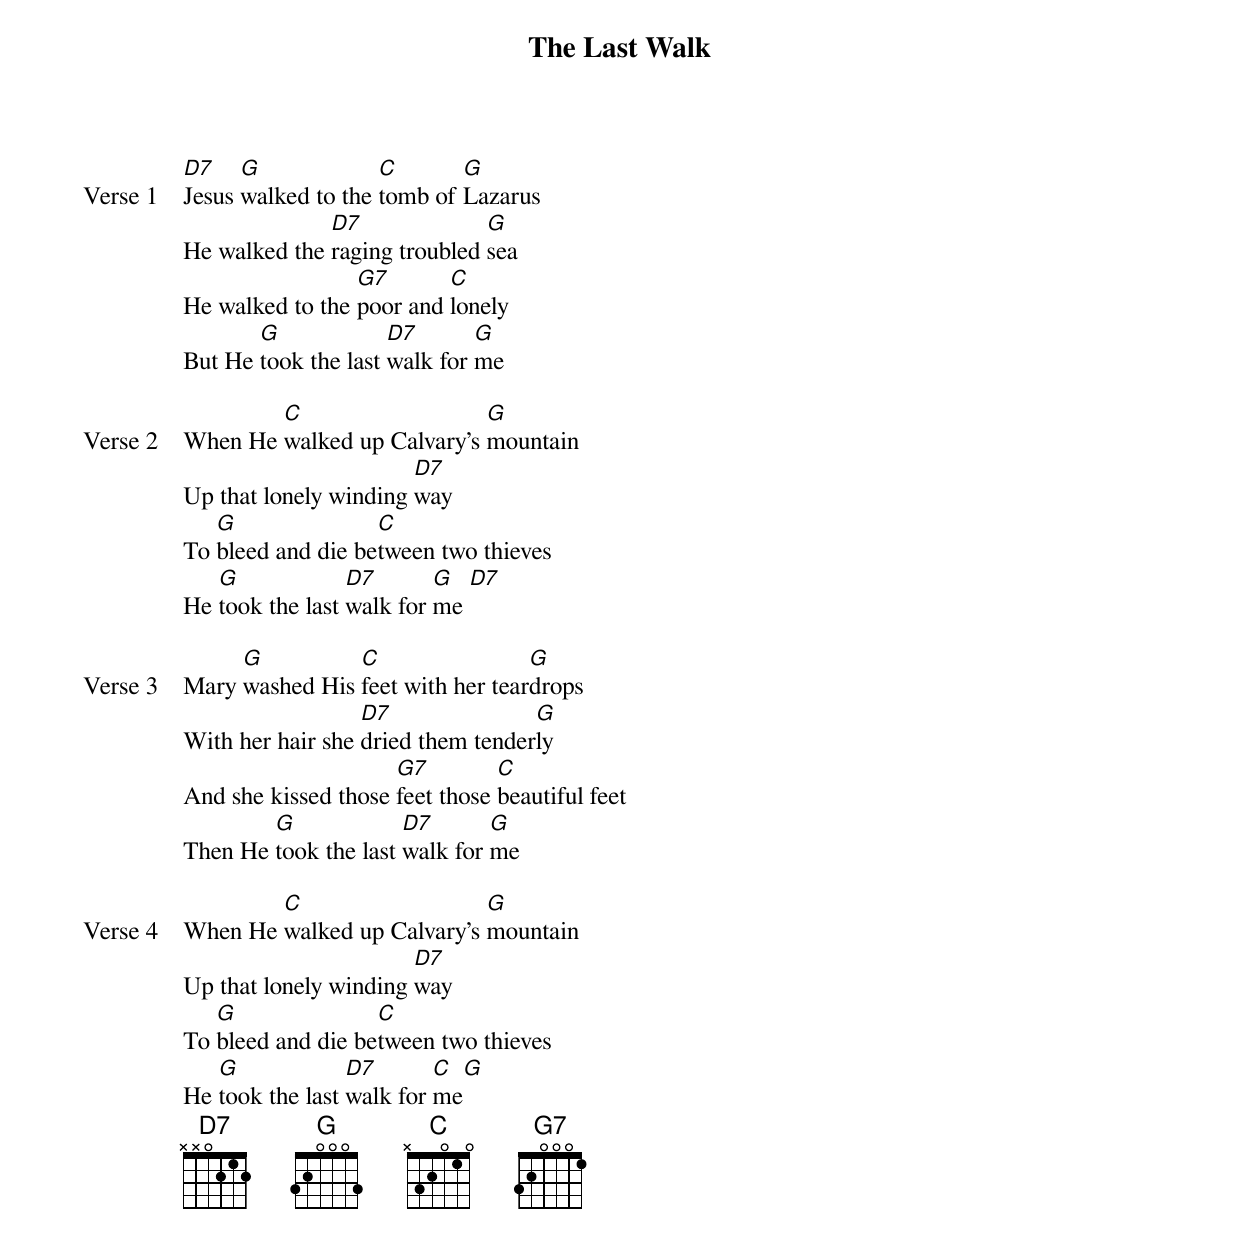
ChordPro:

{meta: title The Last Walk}
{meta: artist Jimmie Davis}
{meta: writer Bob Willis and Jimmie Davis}

{start_of_verse: Verse 1}
[D7]Jesus [G]walked to the [C]tomb of [G]Lazarus
He walked the [D7]raging troubled [G]sea
He walked to the [G7]poor and [C]lonely
But He [G]took the last [D7]walk for [G]me
{end_of_verse}

{start_of_verse: Verse 2}
When He [C]walked up Calvary's [G]mountain
Up that lonely winding [D7]way
To [G]bleed and die be[C]tween two thieves
He [G]took the last [D7]walk for [G]me [D7]
{end_of_verse}

{start_of_verse: Verse 3}
Mary [G]washed His [C]feet with her tear[G]drops
With her hair she [D7]dried them tender[G]ly
And she kissed those [G7]feet those [C]beautiful feet
Then He [G]took the last [D7]walk for [G]me
{end_of_verse}

{start_of_verse: Verse 4}
When He [C]walked up Calvary's [G]mountain
Up that lonely winding [D7]way
To [G]bleed and die be[C]tween two thieves
He [G]took the last [D7]walk for [C]me[G]
{end_of_verse}
